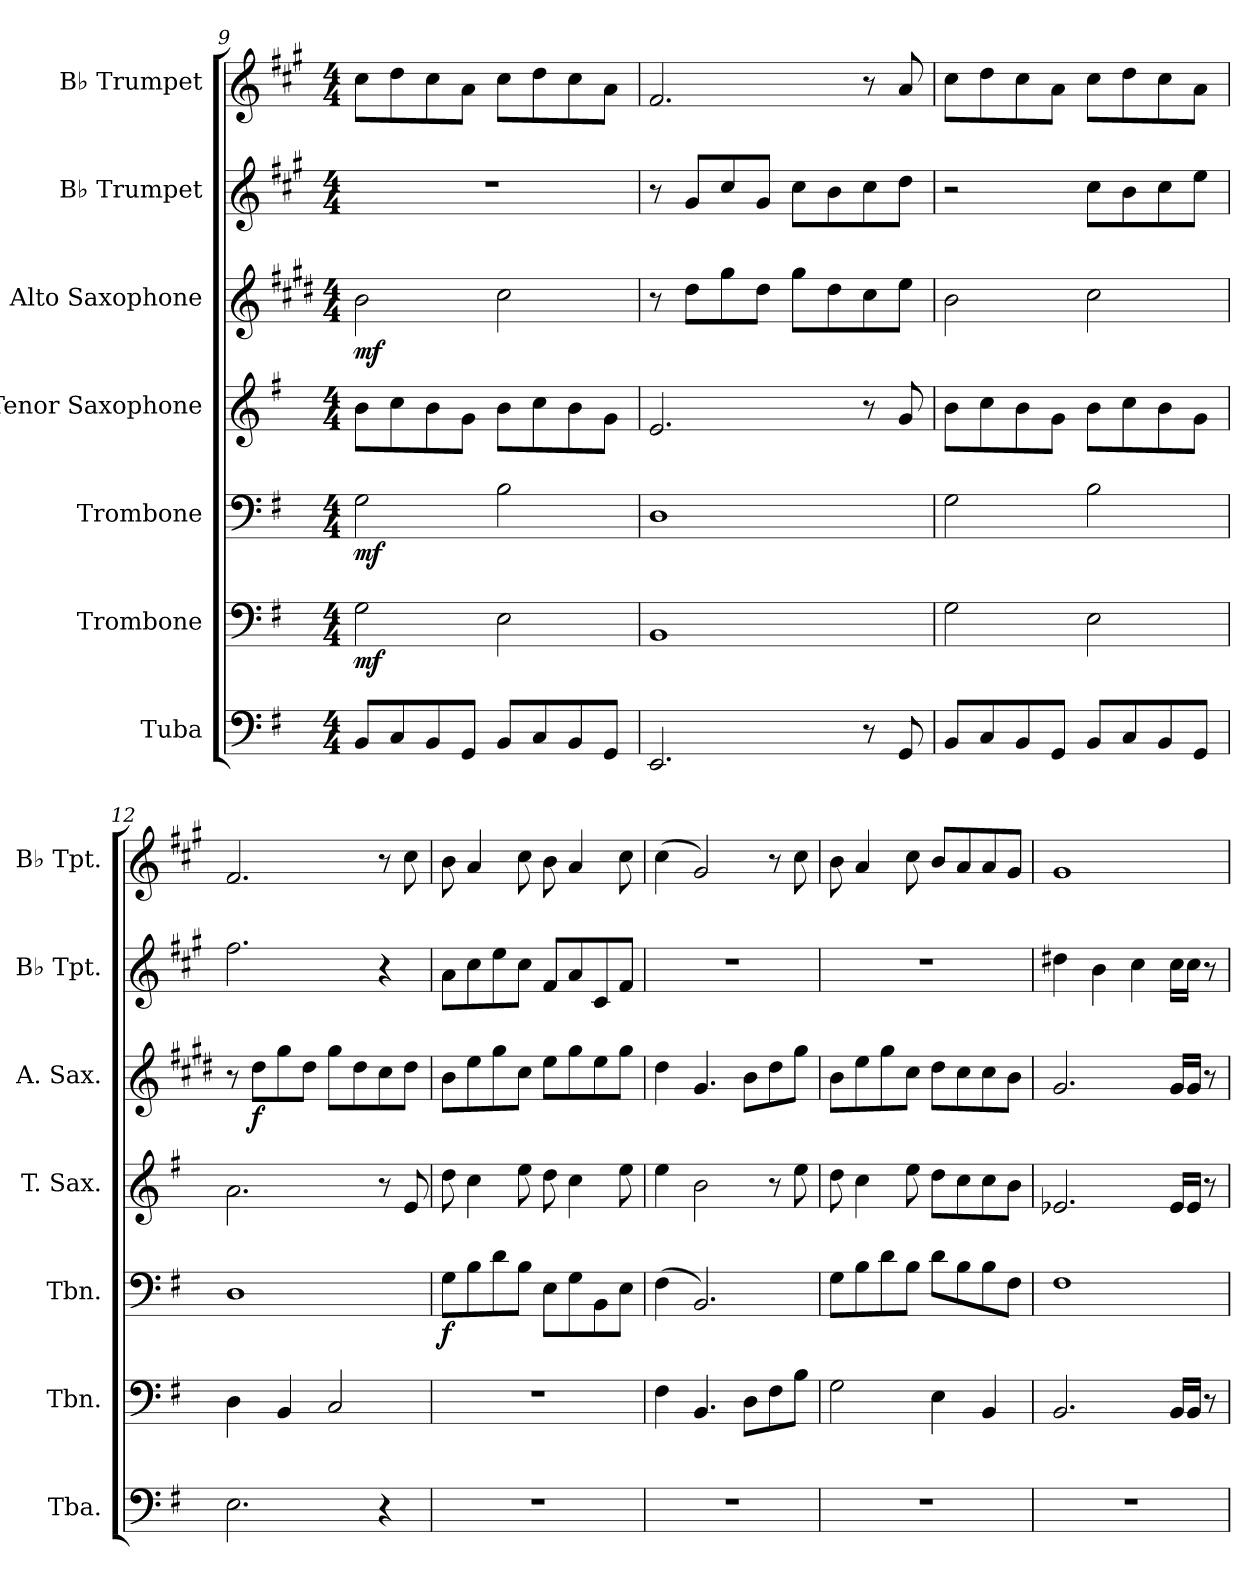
**kern	**kern	**dynam	**kern	**dynam	**kern	**kern	**dynam	**kern	**kern
*part7	*part6	*part6	*part5	*part5	*part4	*part3	*part3	*part2	*part1
*staff7	*staff6	*staff6	*staff5	*staff5	*staff4	*staff3	*staff3	*staff2	*staff1
*I"Tuba	*I"Trombone	*	*I"Trombone	*	*I"Tenor Saxophone	*I"Alto Saxophone	*	*I"B♭ Trumpet	*I"B♭ Trumpet
*I'Tba.	*I'Tbn.	*	*I'Tbn.	*	*I'T. Sax.	*I'A. Sax.	*	*I'B♭ Tpt.	*I'B♭ Tpt.
*clefF4	*clefF4	*	*clefF4	*	*clefG2	*clefG2	*	*clefG2	*clefG2
*	*	*	*	*	*ITrd8c14	*ITrd5c9	*	*ITrd1c2	*ITrd1c2
*k[f#]	*k[f#]	*	*k[f#]	*	*k[f#]	*k[f#]	*	*k[f#]	*k[f#]
*M4/4	*M4/4	*	*M4/4	*	*M4/4	*M4/4	*	*M4/4	*M4/4
=9	=9	=9	=9	=9	=9	=9	=9	=9	=9
!	!	!LO:DY:b	!	!LO:DY:b	!	!	!LO:DY:b	!	!
8BB/L	2G\	mf	2G\	mf	8B\L	2d\	mf	1r	8b\L
8C/	.	.	.	.	8c\	.	.	.	8cc\
8BB/	.	.	.	.	8B\	.	.	.	8b\
8GG/J	.	.	.	.	8G\J	.	.	.	8g\J
8BB/L	2E\	.	2B\	.	8B\L	2e\	.	.	8b\L
8C/	.	.	.	.	8c\	.	.	.	8cc\
8BB/	.	.	.	.	8B\	.	.	.	8b\
8GG/J	.	.	.	.	8G\J	.	.	.	8g\J
=10	=10	=10	=10	=10	=10	=10	=10	=10	=10
2.EE/	1BB	.	1D	.	2.E/	8r	.	8r	2.e/
.	.	.	.	.	.	8f#\L	.	8f#/L	.
.	.	.	.	.	.	8b\	.	8b/	.
.	.	.	.	.	.	8f#\J	.	8f#/J	.
.	.	.	.	.	.	8b\L	.	8b\L	.
.	.	.	.	.	.	8f#\	.	8a\	.
8r	.	.	.	.	8r	8e\	.	8b\	8r
8GG/	.	.	.	.	8G/	8g\J	.	8cc\J	8g/
!!LO:PB:g=z
=11	=11	=11	=11	=11	=11	=11	=11	=11	=11
8BB/L	2G\	.	2G\	.	8B\L	2d\	.	2r	8b\L
8C/	.	.	.	.	8c\	.	.	.	8cc\
8BB/	.	.	.	.	8B\	.	.	.	8b\
8GG/J	.	.	.	.	8G\J	.	.	.	8g\J
8BB/L	2E\	.	2B\	.	8B\L	2e\	.	8b\L	8b\L
8C/	.	.	.	.	8c\	.	.	8a\	8cc\
8BB/	.	.	.	.	8B\	.	.	8b\	8b\
8GG/J	.	.	.	.	8G\J	.	.	8dd\J	8g\J
=12	=12	=12	=12	=12	=12	=12	=12	=12	=12
2.E\	4D\	.	1D	.	2.A\	8r	.	2.ee\	2.e/
!	!	!	!	!	!	!	!LO:DY:b	!	!
.	.	.	.	.	.	8f#\L	f	.	.
.	4BB/	.	.	.	.	8b\	.	.	.
.	.	.	.	.	.	8f#\J	.	.	.
.	2C/	.	.	.	.	8b\L	.	.	.
.	.	.	.	.	.	8f#\	.	.	.
4r	.	.	.	.	8r	8e\	.	4r	8r
.	.	.	.	.	8E/	8f#\J	.	.	8b\
=13	=13	=13	=13	=13	=13	=13	=13	=13	=13
!	!	!	!	!LO:DY:b	!	!	!	!	!
1r	1r	.	8G\L	f	8d\	8d\L	.	8g\L	8a\
.	.	.	8B\	.	4c\	8g\	.	8b\	4g/
.	.	.	8d\	.	.	8b\	.	8dd\	.
.	.	.	8B\J	.	8e\	8e\J	.	8b\J	8b\
.	.	.	8E\L	.	8d\	8g\L	.	8e/L	8a\
.	.	.	8G\	.	4c\	8b\	.	8g/	4g/
.	.	.	8BB\	.	.	8g\	.	8B/	.
.	.	.	8E\J	.	8e\	8b\J	.	8e/J	8b\
=14	=14	=14	=14	=14	=14	=14	=14	=14	=14
1r	4F#\	.	(4F#\	.	4e\	4f#\	.	1r	(4b\
.	4.BB/	.	2.BB/)	.	2B\	4.B/	.	.	2f#/)
.	8D\L	.	.	.	.	8d\L	.	.	.
.	8F#\	.	.	.	8r	8f#\	.	.	8r
.	8B\J	.	.	.	8e\	8b\J	.	.	8b\
=15	=15	=15	=15	=15	=15	=15	=15	=15	=15
1r	2G\	.	8G\L	.	8d\	8d\L	.	1r	8a\
.	.	.	8B\	.	4c\	8g\	.	.	4g/
.	.	.	8d\	.	.	8b\	.	.	.
.	.	.	8B\J	.	8e\	8e\J	.	.	8b\
.	4E\	.	8d\L	.	8d\L	8f#\L	.	.	8a/L
.	.	.	8B\	.	8c\	8e\	.	.	8g/
.	4BB/	.	8B\	.	8c\	8e\	.	.	8g/
.	.	.	8F#\J	.	8B\J	8d\J	.	.	8f#/J
!!LO:PB:g=z
=16	=16	=16	=16	=16	=16	=16	=16	=16	=16
1r	2.BB/	.	1F#	.	2.E-X/	2.B/	.	4cc#X\	1f#
.	.	.	.	.	.	.	.	4a\	.
.	.	.	.	.	.	.	.	4b\	.
.	16BB/LL	.	.	.	16E-/LL	16B/LL	.	16b\LL	.
.	16BB/JJ	.	.	.	16E-/JJ	16B/JJ	.	16b\JJ	.
.	8r	.	.	.	8r	8r	.	8r	.
=	=	=	=	=	=	=	=	=	=
*-	*-	*-	*-	*-	*-	*-	*-	*-	*-
